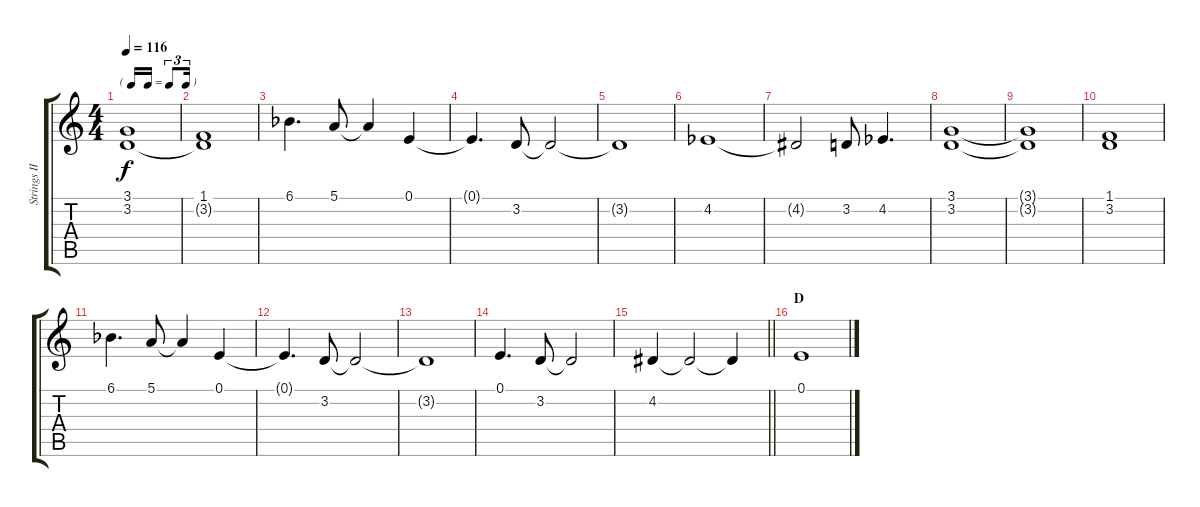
\track ("Strings II" "Strings II") {instrument stringensemble1}
\staff {score tabs}
\tuning (E4 B3 G3 D3 A2 E2) {hide}
\ts (4 4)
\tf triplet16th
\tempo 116
\clef g2
\ks c
(3.1{t} 3.2{t}).1{dy f} |
(1.1 3.2{t}).1 |
6.1{acc b}.4{d} 5.1.8 5.1{t}.4 0.1.4 |
0.1{t}.4{d} 3.2.8 3.2{t}.2 |
3.2{t}.1 |
4.2{acc b}.1 |
4.2{t}.2 3.2.8 4.2{acc b}.4{d} |
(3.1 3.2).1 |
(3.1{t} 3.2{t}).1 |
(1.1 3.2).1 |
6.1{acc b}.4{d} 5.1.8 5.1{t}.4 0.1.4 |
0.1{t}.4{d} 3.2.8 3.2{t}.2 |
3.2{t}.1 |
0.1.4{d} 3.2.8 3.2{t}.2 |
\barLineRight lightlight
4.2.4 4.2{t}.2 4.2{t}.4 |
\section ("" "D")
0.1.1
